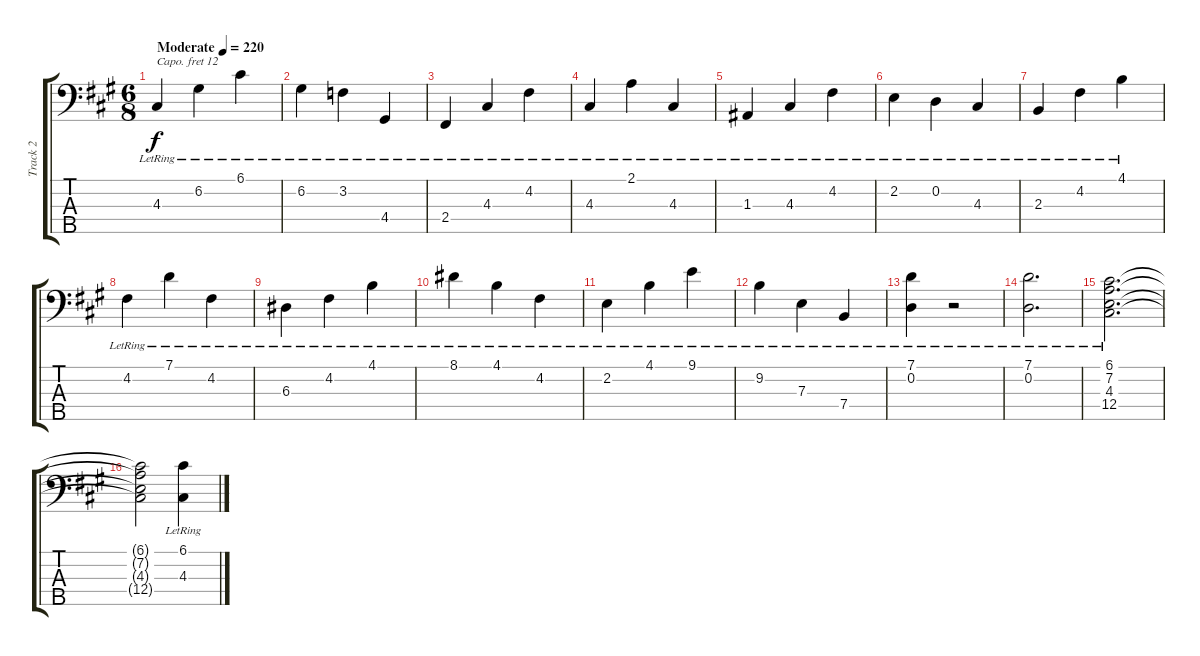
\track ("Track 2" "Track 2") {instrument acousticgrandpiano}
\staff {score tabs}
\capo 12
\tuning (G2 D2 A1 E1 B0) {hide}
\ts (6 8)
\tempo (220 "Moderate")
\clef f4
\ks a
4.3{lr}.4{dy f instrument acousticgrandpiano} 6.2{lr}.4 6.1{lr}.4 |
6.2{lr}.4 3.2{lr}.4 4.4{lr}.4 |
2.4{lr}.4 4.3{lr}.4 4.2{lr}.4 |
4.3{lr}.4 2.1{lr}.4 4.3{lr}.4 |
1.3{lr}.4 4.3{lr}.4 4.2{lr}.4 |
2.2{lr}.4 0.2{lr}.4 4.3{lr}.4 |
2.3{lr}.4 4.2{lr}.4 4.1{lr}.4 |
4.2{lr}.4 7.1{lr}.4 4.2{lr}.4 |
6.3{lr}.4 4.2{lr}.4 4.1{lr}.4 |
8.1{lr}.4 4.1{lr}.4 4.2{lr}.4 |
2.2{lr}.4 4.1{lr}.4 9.1{lr}.4 |
9.2{lr}.4 7.3{lr}.4 7.4{lr}.4 |
(7.1{lr} 0.2{lr}).4 r.2 |
(7.1{lr} 0.2{lr}).2{d} |
(6.1{lr} 7.2{lr} 4.3{lr} 12.4{lr}).2{d} |
(6.1{t} 7.2{t} 4.3{t} 12.4{t}).2 (6.1{lr} 4.3{lr}).4
